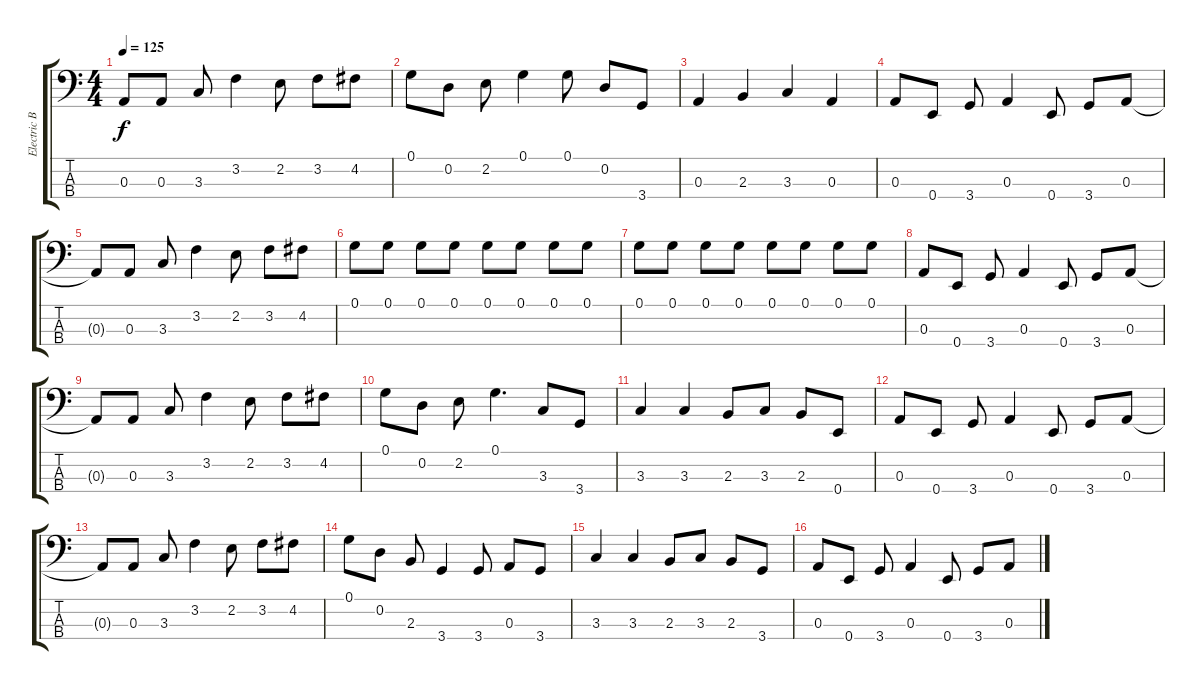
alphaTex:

\track ("Electric Bass (finger)" "Electric B") {instrument electricbassfinger}
\staff {score tabs}
\tuning (G2 D2 A1 E1) {hide}
\ts (4 4)
\tempo 125
\clef f4
\ks c
0.3{t}.8{dy f} 0.3.8 3.3.8 3.2.4 2.2.8 3.2.8 4.2.8 |
0.1.8 0.2.8 2.2.8 0.1.4 0.1.8 0.2.8 3.4.8 |
0.3.4 2.3.4 3.3.4 0.3.4 |
0.3.8 0.4.8 3.4.8 0.3.4 0.4.8 3.4.8 0.3.8 |
0.3{t}.8 0.3.8 3.3.8 3.2.4 2.2.8 3.2.8 4.2.8 |
0.1.8 0.1.8 0.1.8 0.1.8 0.1.8 0.1.8 0.1.8 0.1.8 |
0.1.8 0.1.8 0.1.8 0.1.8 0.1.8 0.1.8 0.1.8 0.1.8 |
0.3.8 0.4.8 3.4.8 0.3.4 0.4.8 3.4.8 0.3.8 |
0.3{t}.8 0.3.8 3.3.8 3.2.4 2.2.8 3.2.8 4.2.8 |
0.1.8 0.2.8 2.2.8 0.1.4{d} 3.3.8 3.4.8 |
3.3.4 3.3.4 2.3.8 3.3.8 2.3.8 0.4.8 |
0.3.8 0.4.8 3.4.8 0.3.4 0.4.8 3.4.8 0.3.8 |
0.3{t}.8 0.3.8 3.3.8 3.2.4 2.2.8 3.2.8 4.2.8 |
0.1.8 0.2.8 2.3.8 3.4.4 3.4.8 0.3.8 3.4.8 |
3.3.4 3.3.4 2.3.8 3.3.8 2.3.8 3.4.8 |
0.3.8 0.4.8 3.4.8 0.3.4 0.4.8 3.4.8 0.3.8
